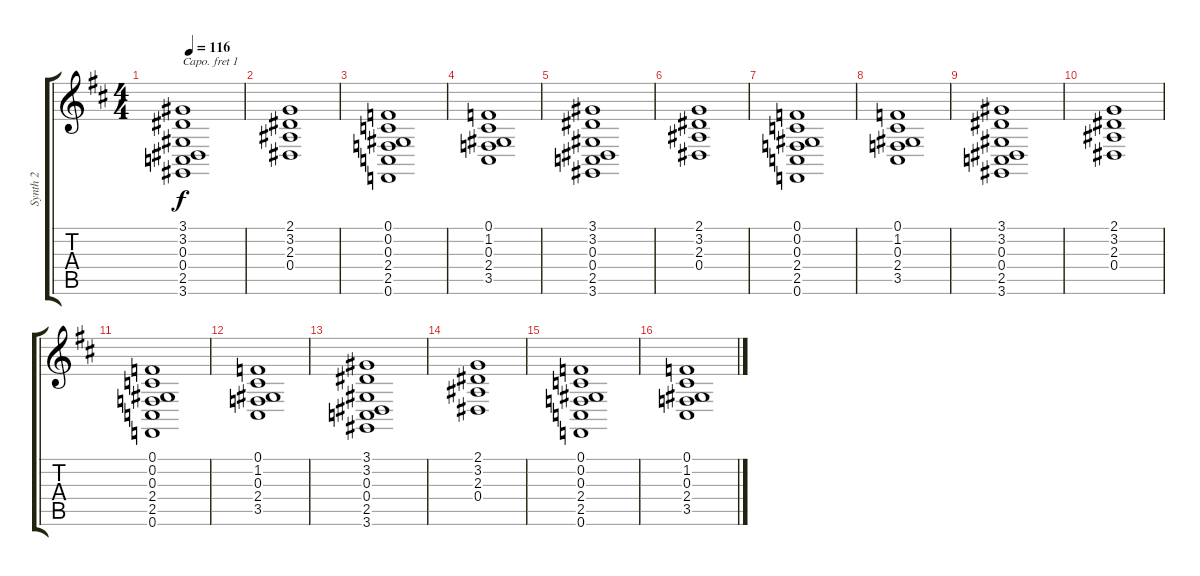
\track ("Synth 2" "Synth 2") {instrument lead2sawtooth}
\staff {score tabs}
\capo 1
\tuning (E4 B3 G3 D3 A2 E2) {hide}
\ts (4 4)
\tempo 116
\clef g2
\ks bminor
(3.1 3.2 0.3 0.4 2.5 3.6).1{dy f} |
(2.1 3.2 2.3 0.4).1 |
(0.1 0.2 0.3 2.4 2.5 0.6).1 |
(0.1 1.2 0.3 2.4 3.5).1 |
(3.1 3.2 0.3 0.4 2.5 3.6).1 |
(2.1 3.2 2.3 0.4).1 |
(0.1 0.2 0.3 2.4 2.5 0.6).1 |
(0.1 1.2 0.3 2.4 3.5).1 |
(3.1 3.2 0.3 0.4 2.5 3.6).1 |
(2.1 3.2 2.3 0.4).1 |
(0.1 0.2 0.3 2.4 2.5 0.6).1 |
(0.1 1.2 0.3 2.4 3.5).1 |
(3.1 3.2 0.3 0.4 2.5 3.6).1 |
(2.1 3.2 2.3 0.4).1 |
(0.1 0.2 0.3 2.4 2.5 0.6).1 |
(0.1 1.2 0.3 2.4 3.5).1
